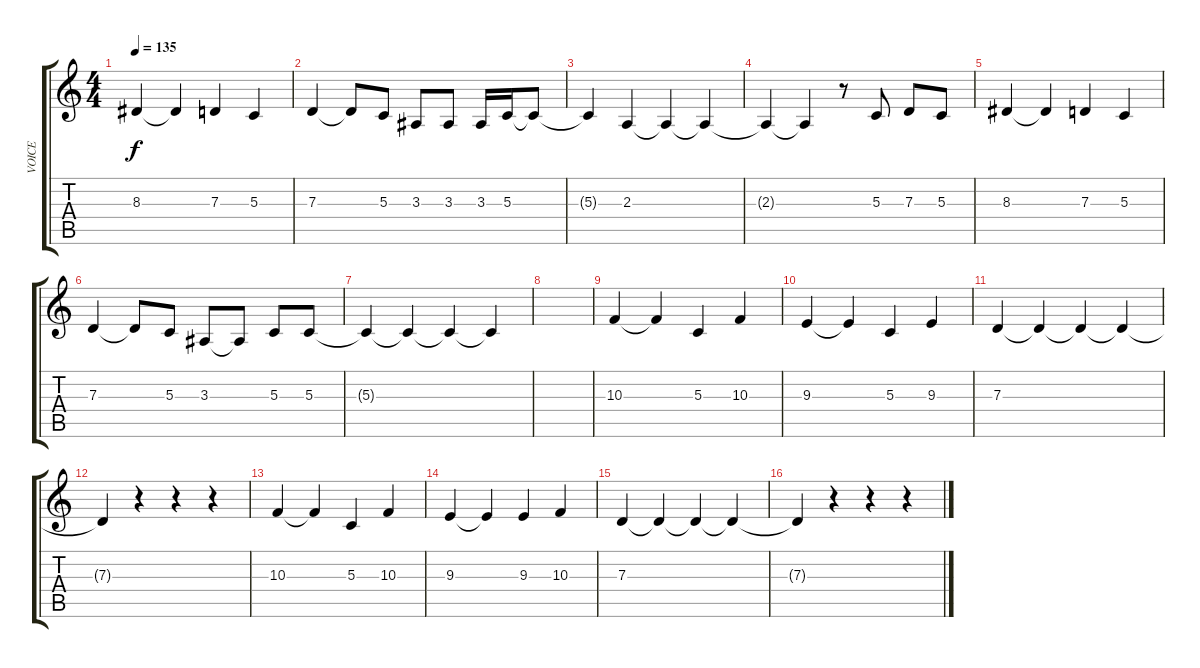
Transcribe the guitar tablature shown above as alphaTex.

\track ("VOICE" "VOICE") {instrument altosax}
\staff {score tabs}
\tuning (E4 B3 G3 D3 A2 E2) {hide}
\ts (4 4)
\tempo 135
\clef g2
\ks c
8.3.4{dy f} 8.3{t}.4 7.3.4 5.3.4 |
7.3.4 7.3{t}.8 5.3.8 3.3.8 3.3.8 3.3.16 5.3.16 5.3{t}.8 |
5.3{t}.4 2.3.4 2.3{t}.4 2.3{t}.4 |
2.3{t}.4 2.3{t}.4 r.8 5.3.8 7.3.8 5.3.8 |
8.3.4 8.3{t}.4 7.3.4 5.3.4 |
7.3.4 7.3{t}.8 5.3.8 3.3.8 3.3{t}.8 5.3.8 5.3.8 |
5.3{t}.4 5.3{t}.4 5.3{t}.4 5.3{t}.4 |
|
10.3.4 10.3{t}.4 5.3.4 10.3.4 |
9.3.4 9.3{t}.4 5.3.4 9.3.4 |
7.3.4 7.3{t}.4 7.3{t}.4 7.3{t}.4 |
7.3{t}.4 r.4 r.4 r.4 |
10.3.4 10.3{t}.4 5.3.4 10.3.4 |
9.3.4 9.3{t}.4 9.3.4 10.3.4 |
7.3.4 7.3{t}.4 7.3{t}.4 7.3{t}.4 |
7.3{t}.4 r.4 r.4 r.4
